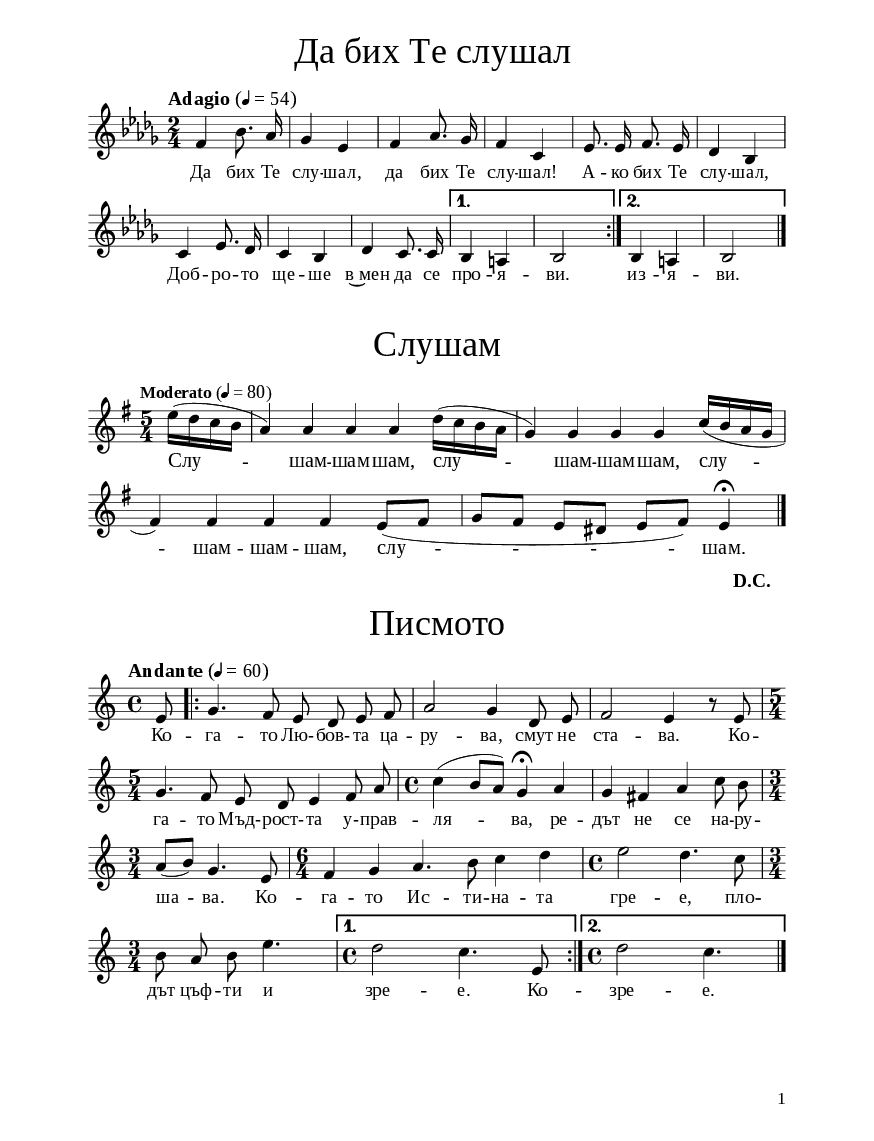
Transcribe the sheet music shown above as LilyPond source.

\version "2.24.3"

% include paper part and global functions
\include "include/globals.ily"

\bookpart {



  \label #'ref174_1
  \tocItem \markup "Да бих Тe слушал"
  \paper {
    print-all-headers = ##t
    print-page-number = ##t
    print-first-page-number = ##t

    % put page numbers on the bottom
    oddHeaderMarkup = \markup ""
    evenHeaderMarkup = \markup ""
    oddFooterMarkup = \markup
    \fill-line {
      ""
      \if \should-print-page-number \fromproperty #'page:page-number-string
    }
    evenFooterMarkup = \markup
    \fill-line {
      \if \should-print-page-number \fromproperty #'page:page-number-string
      ""
    }

    left-margin = 1.5\cm
    right-margin = 1.5\cm
    top-margin = 1.6\cm
    bottom-margin = 1.2\cm
    ragged-bottom = ##t % do not spread the staves to fill the whole vertical space

    % change distance between staves
    system-system-spacing =
    #'((basic-distance . 10)
       (minimum-distance . 6)
       (padding . 1)
       (stretchability . 12))
  }
  \score {
    \layout {
      indent = 0.0\cm % remove first line indentation
      ragged-last = ##f % do spread last line to fill the whole space
      \override Staff.BarLine.thick-thickness = #4 %make the end and repeat bars thiner
      \override Score.VoltaBracket.font-size = #-1.7 % make the repeat number fontsize smaller


      \context {
        \Score
        \omit BarNumber %remove bar numbers
        
        
        \override MetronomeMark.font-size = #1.5 % increase the tempo fontsize
        \override TupletNumber.font-size = #0.4 % increase the triol number

      } % context

      \context {
        % change staff size
        \Staff
        
        
        \override StaffSymbol.thickness = #0.5
        \override BarLine.hair-thickness = #1
        %\override StaffSymbol.ledger-line-thickness = #'(0 . 0)
      }

      \context {
        % adjust space between staff and lyrics and between the two lyric lines
        \Lyrics
        \override VerticalAxisGroup.nonstaff-relatedstaff-spacing = #'((padding . 0.6))
        \override VerticalAxisGroup.nonstaff-nonstaff-spacing = #'((minimum-distance . 2))
        includeGraceNotes = ##t
      }
    } % layout

    \new Voice \absolute {
      \clef treble
      \key bes \minor
      \time 2/4
      \tempoFunc "Adagio" 4 "54"
      \autoBeamOff
      \repeat volta 2 {
        f'4 bes'8. as'16 | % 2
        ges'4 es'4 | % 3
        f'4 as'8. ges'16 | % 4
        f'4 c'4 | % 5
        es'8. es'16 f'8. es'16 | % 6
        des'4 bes4 | \break  % 7
        c'4 es'8. des'16 | % 8
        c'4 bes4  | % 9
        des'4 c'8. c'16 |
      }
      \alternative {
        {
          bes4 a4 | % 11
          bes2
        }
        {
          bes4 a4 | % 11
          bes2 \bar "|."
        }
      }
    }

    \addlyrics {
      Да бих Те
      слу -- шал, да бих Те слу -- шал! А -- ко бих
      Те слу -- шал, Доб -- ро -- то ще -- ше в~мен да
      се про -- я -- ви. из -- я -- ви.}

      \header {
        title = \titleFunc #'ref_desc_15 "Да бих Тe слушал " "Da bih Te slušal"
      }

      \midi{}

    } % score

    \markup \empty-one

    \label #'ref174_2
    \tocItem \markup "Слушам"

    \score {
      \include "include/score-layout.ily"
      \new Voice \absolute {
        \clef treble
        \key e \minor
        \time 5/4
        \tempoFunc "Moderato" 4 "80"
        \autoBeamOff
        \partial 4
        e''16 ( [  d''16  c''16  b'16 ] | % 2
        a'4 ) a'4 a'4 a'4  d''16 (
        [  c''16  b'16  a'16 ] | % 3
        g'4 ) g'4 g'4 g'4 c''16 ( [
        b'16 a'16 g'16 ] \break | % 4
        fis'4 ) fis'4 fis'4 fis'4 e'8
        ( [ fis'8 ] | % 5
        g'8 [ fis'8 ] e'8 [ dis'8 ] \stemUp
        e'8 [ fis'8 ])  e'4 ^\fermata  \bar "|."
      }

      \addlyrics {
        Слу --    шам -- шам --
        шам, слу --    шам --
        шам -- шам, слу --
        шам -- шам -- шам, слу --
        шам.}

        \header {
          title = \titleFunc #'ref_desc_20 "Слушам" "Slušam"
        }

        \midi{}

      } % score

      \markup \dcr-one "D.C." #2.1

      \label #'ref175
      \tocItem \markup "Писмото"

      \score {
        \layout {
          indent = 0.0\cm % remove first line indentation
          ragged-last = ##f % do spread last line to fill the whole space
          \override Staff.BarLine.thick-thickness = #4 %make the end and repeat bars thiner
          \override Score.VoltaBracket.font-size = #-1.7 % make the repeat number fontsize smaller


          \context {
            \Score
            \omit BarNumber %remove bar numbers
            
            
            \override MetronomeMark.font-size = #1.5 % increase the tempo fontsize
            \override TupletNumber.font-size = #0.4 % increase the triol number

          } % context

          \context {
            % change staff size
            \Staff
            
            
            \override StaffSymbol.thickness = #0.5
            \override BarLine.hair-thickness = #1
            %\override StaffSymbol.ledger-line-thickness = #'(0 . 0)
          }

          \context {
            % adjust space between staff and lyrics and between the two lyric lines
            \Lyrics
            \override VerticalAxisGroup.nonstaff-relatedstaff-spacing = #'((padding . 0.6))
            \override VerticalAxisGroup.nonstaff-nonstaff-spacing = #'((minimum-distance . 2))
            includeGraceNotes = ##t
          }
        } % layout

        \new Voice \absolute {
          \clef treble
          \key c \major
          \time 4/4
          \tempoFunc "Andante" 4 "60"
          \autoBeamOff
          \partial 8
          e'8 \repeat volta 2 {
            | % 2
            g'4.  f'8  e'8  d'8  e'8
            f'8 | % 3
            a'2  g'4  d'8  e'8 | % 4
            f'2  e'4 r8  e'8  | \break % 5
            \time 5/4  | % 5
            g'4.  f'8  e'8  d'8  e'4
            f'8  a'8 | % 6
            \time 4/4  | % 6
            c''4 (  b'8 [  a'8 ])   g'4
            ^\fermata  a'4  | % 7
            g'4  fis'4  a'4  c''8
            b'8  % 8
            \time 3/4  \break  | % 8
            a'8 ( [  b'8 ])  g'4.  e'8| % 9
            \time 6/4  | % 9
            f'4  g'4  a'4.  b'8  c''4
            d''4 |
            \time 4/4  |
            e''2  d''4.  c''8 | % 11
            \time 3/4  | % 11
            b'8  a'8  b'8  e''4. |
          }

          \alternative {
            {
              % 12
              \time 4/4  % 12
              d''2  c''4.  e'8 |
            }
            {
              \time 4/4 d''2  c''4. \bar "|."
            }
          }
        }

        \addlyrics {
          Ко -- га -- то "Лю-" -- "бов-" -- та ца --
          ру -- ва, смут не ста -- ва. Ко --
          га -- то "Мъд-" -- "рост-" -- та "у-" -- прав
          -- ля -- ва, ре -- дът не се
          на -- ру -- ша -- ва. Ко -- га --
          то Ис -- ти -- на -- та гре -- е,
          пло -- дът цъф -- ти и зре -- е.
          Ко -- зре -- е.}

          \header {
            title = \titleFunc #'ref_desc_19 "Писмото" "Pismoto"
          }

          \midi{}

        } % score




      } % bookpart


